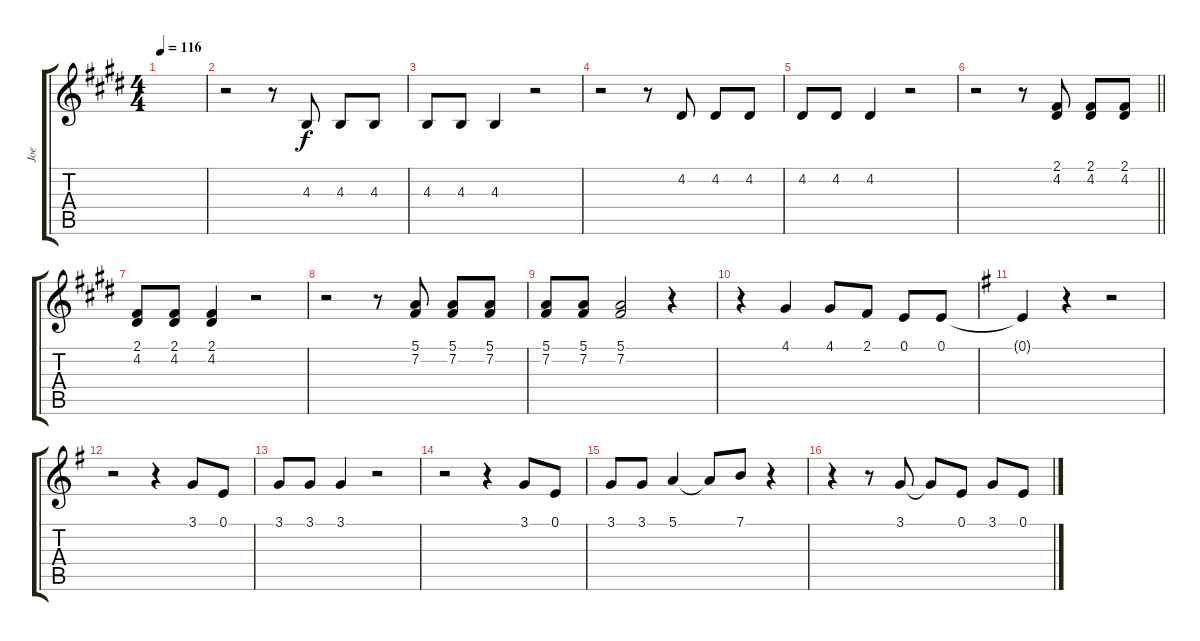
\track ("Joe" "Joe") {instrument lead1square}
\staff {score tabs}
\tuning (E4 B3 G3 D3 A2 E2) {hide}
\ts (4 4)
\tempo 116
\clef g2
\ks e
|
r.2 r.8 4.3.8 4.3.8 4.3.8 |
4.3.8 4.3.8 4.3.4 r.2 |
r.2 r.8 4.2.8 4.2.8 4.2.8 |
4.2.8 4.2.8 4.2.4 r.2 |
\barLineRight lightlight
r.2 r.8 (2.1 4.2).8 (2.1 4.2).8 (2.1 4.2).8 |
(2.1 4.2).8 (2.1 4.2).8 (2.1 4.2).4 r.2 |
r.2 r.8 (5.1 7.2).8 (5.1 7.2).8 (5.1 7.2).8 |
(5.1 7.2).8 (5.1 7.2).8 (5.1 7.2).2 r.4 |
r.4 4.1.4 4.1.8 2.1.8 0.1.8 0.1.8 |
\ks g
0.1{t}.4 r.4 r.2 |
r.2 r.4 3.1.8 0.1.8 |
3.1.8 3.1.8 3.1.4 r.2 |
r.2 r.4 3.1.8 0.1.8 |
3.1.8 3.1.8 5.1.4 5.1{t}.8 7.1.8 r.4 |
r.4 r.8 3.1.8 3.1{t}.8 0.1.8 3.1.8 0.1.8
